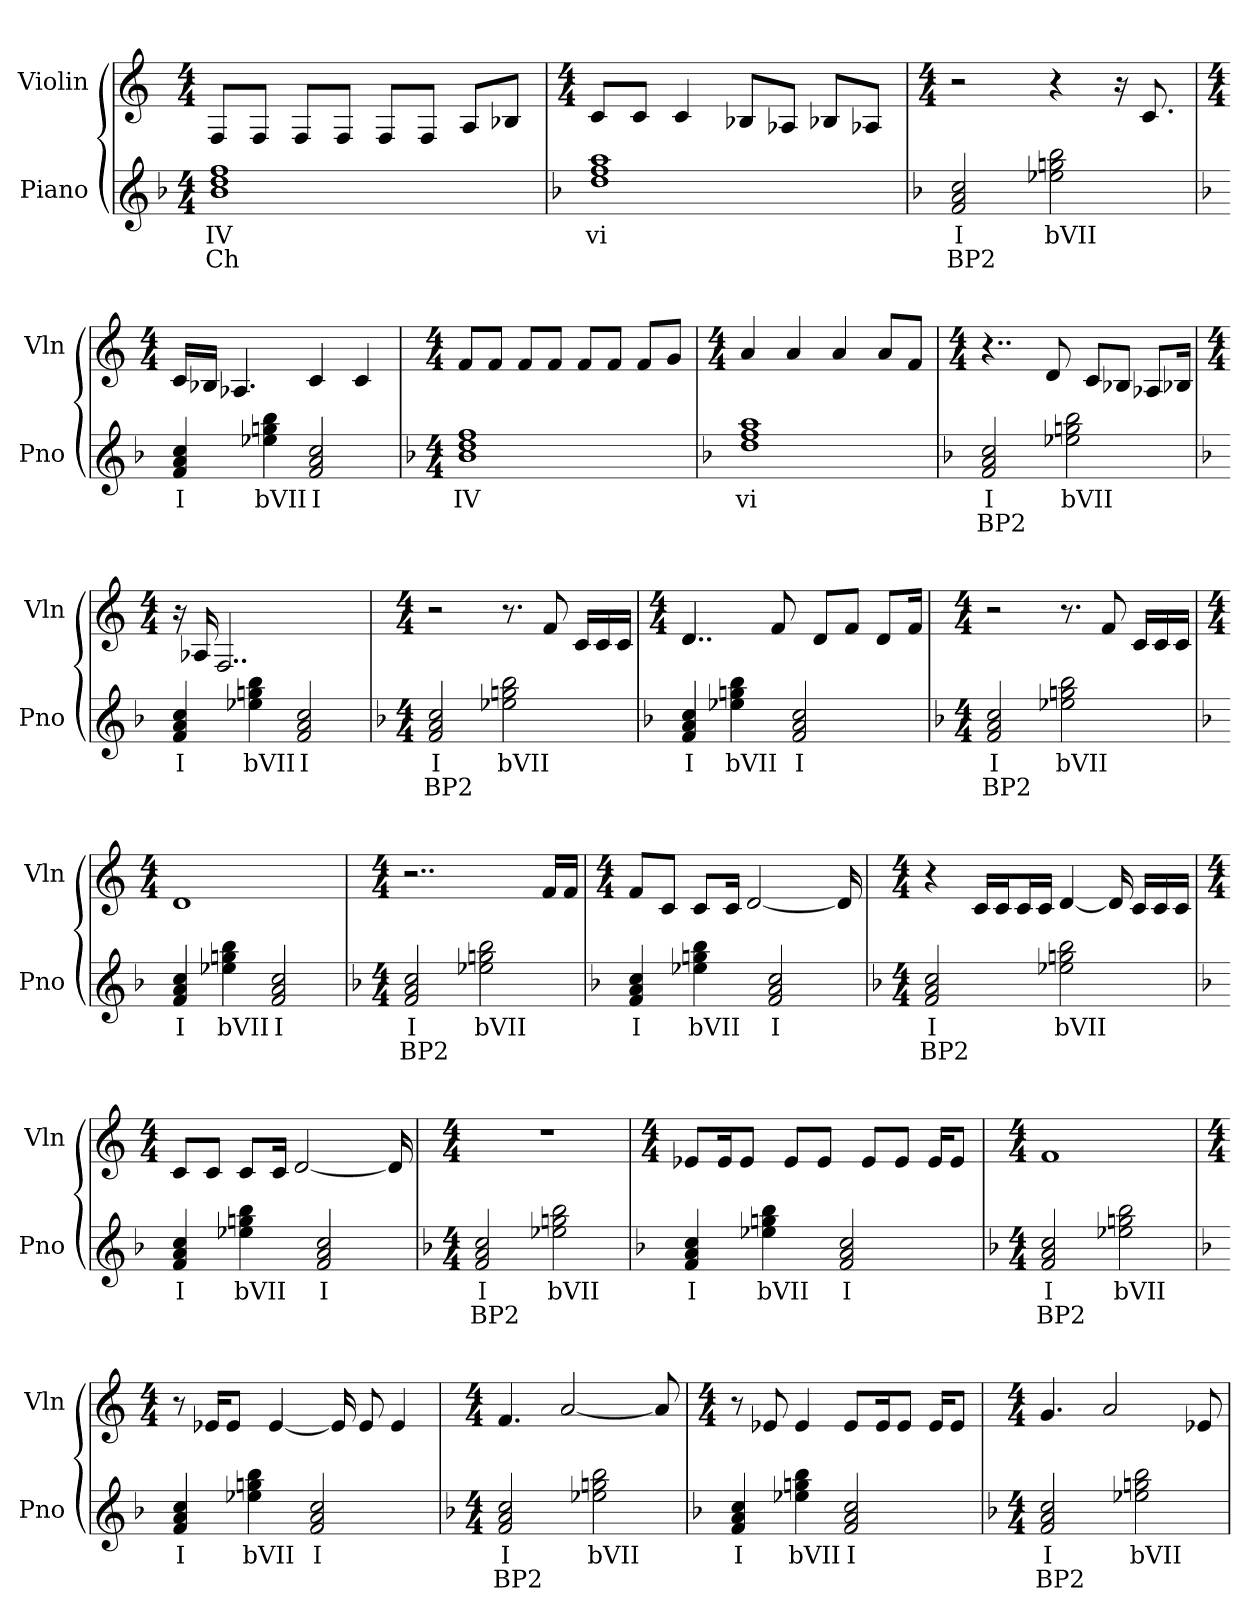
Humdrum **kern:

**kern	**text	**text	**kern
*part2	*part2	*part2	*part1
*staff2	*staff2	*staff2	*staff1
*I"Piano	*	*	*I"Violin
*I'Pno	*	*	*I'Vln
*k[b-]	*	*	*
*F:	*	*	*
*M4/4	*	*	*M4/4
=	=	=	=
1b- 1dd 1ff	IV	Ch	8FL
.	.	.	8FJ
.	.	.	8FL
.	.	.	8FJ
.	.	.	8FL
.	.	.	8FJ
.	.	.	8AL
.	.	.	8B-XJ
=	=	=	=
*k[b-]	*	*	*
*F:	*	*	*
*	*	*	*M4/4
1dd 1ff 1aa	vi	.	8cL
.	.	.	8cJ
.	.	.	4c
.	.	.	8B-XL
.	.	.	8A-XJ
.	.	.	8B-XL
.	.	.	8A-XJ
=	=	=	=
*k[b-]	*	*	*
*F:	*	*	*
*	*	*	*M4/4
2f 2a 2cc	I	BP2	2r
2ee-X 2ggn 2bb-	bVII	.	4r
.	.	.	16r
.	.	.	8.c
=	=	=	=
*k[b-]	*	*	*
*F:	*	*	*
*	*	*	*M4/4
4f 4a 4cc	I	.	16cLL
.	.	.	16B-XJJ
.	.	.	4.A-X
4ee-X 4ggn 4bb-	bVII	.	.
2f 2a 2cc	I	.	4c
.	.	.	4c
=	=	=	=
*k[b-]	*	*	*
*F:	*	*	*
*M4/4	*	*	*M4/4
1b- 1dd 1ff	IV	.	8fL
.	.	.	8fJ
.	.	.	8fL
.	.	.	8fJ
.	.	.	8fL
.	.	.	8fJ
.	.	.	8fL
.	.	.	8gJ
=	=	=	=
*k[b-]	*	*	*
*F:	*	*	*
*	*	*	*M4/4
1dd 1ff 1aa	vi	.	4a
.	.	.	4a
.	.	.	4a
.	.	.	8aL
.	.	.	8fJ
=	=	=	=
*k[b-]	*	*	*
*F:	*	*	*
*	*	*	*M4/4
2f 2a 2cc	I	BP2	4..r
.	.	.	8d
2ee-X 2ggn 2bb-	bVII	.	.
.	.	.	8cL
.	.	.	8B-XJ
.	.	.	8A-XL
.	.	.	16B-XJk
=	=	=	=
*k[b-]	*	*	*
*F:	*	*	*
*	*	*	*M4/4
4f 4a 4cc	I	.	16r
.	.	.	16A-X
.	.	.	2..F
4ee-X 4ggn 4bb-	bVII	.	.
2f 2a 2cc	I	.	.
=	=	=	=
*k[b-]	*	*	*
*F:	*	*	*
*M4/4	*	*	*M4/4
2f 2a 2cc	I	BP2	2r
2ee-X 2ggn 2bb-	bVII	.	8.r
.	.	.	8f
.	.	.	16cLL
.	.	.	16c
.	.	.	16cJJ
=	=	=	=
*k[b-]	*	*	*
*F:	*	*	*
*	*	*	*M4/4
4f 4a 4cc	I	.	4..d
4ee-X 4ggn 4bb-	bVII	.	.
.	.	.	8f
2f 2a 2cc	I	.	.
.	.	.	8dL
.	.	.	8fJ
.	.	.	8dL
.	.	.	16fJk
=	=	=	=
*k[b-]	*	*	*
*F:	*	*	*
*M4/4	*	*	*M4/4
2f 2a 2cc	I	BP2	2r
2ee-X 2ggn 2bb-	bVII	.	8.r
.	.	.	8f
.	.	.	16cLL
.	.	.	16c
.	.	.	16cJJ
=	=	=	=
*k[b-]	*	*	*
*F:	*	*	*
*	*	*	*M4/4
4f 4a 4cc	I	.	1d
4ee-X 4ggn 4bb-	bVII	.	.
2f 2a 2cc	I	.	.
=	=	=	=
*k[b-]	*	*	*
*F:	*	*	*
*M4/4	*	*	*M4/4
2f 2a 2cc	I	BP2	2..r
2ee-X 2ggn 2bb-	bVII	.	.
.	.	.	16fLL
.	.	.	16fJJ
=	=	=	=
*k[b-]	*	*	*
*F:	*	*	*
*	*	*	*M4/4
4f 4a 4cc	I	.	8fL
.	.	.	8cJ
4ee-X 4ggn 4bb-	bVII	.	8cL
.	.	.	16cJk
.	.	.	[2d
2f 2a 2cc	I	.	.
.	.	.	16d]
=	=	=	=
*k[b-]	*	*	*
*F:	*	*	*
*M4/4	*	*	*M4/4
2f 2a 2cc	I	BP2	4r
.	.	.	16cLL
.	.	.	16cJ
.	.	.	16cL
.	.	.	16cJJ
2ee-X 2ggn 2bb-	bVII	.	[4d
.	.	.	16d]
.	.	.	16cLL
.	.	.	16c
.	.	.	16cJJ
=	=	=	=
*k[b-]	*	*	*
*F:	*	*	*
*	*	*	*M4/4
4f 4a 4cc	I	.	8cL
.	.	.	8cJ
4ee-X 4ggn 4bb-	bVII	.	8cL
.	.	.	16cJk
.	.	.	[2d
2f 2a 2cc	I	.	.
.	.	.	16d]
=	=	=	=
*k[b-]	*	*	*
*F:	*	*	*
*M4/4	*	*	*M4/4
2f 2a 2cc	I	BP2	1r
2ee-X 2ggn 2bb-	bVII	.	.
=	=	=	=
*k[b-]	*	*	*
*F:	*	*	*
*	*	*	*M4/4
4f 4a 4cc	I	.	8e-XL
.	.	.	16e-K
.	.	.	8e-J
4ee-X 4ggn 4bb-	bVII	.	.
.	.	.	8e-L
.	.	.	8e-J
2f 2a 2cc	I	.	.
.	.	.	8e-L
.	.	.	8e-J
.	.	.	16e-KL
.	.	.	8e-J
=	=	=	=
*k[b-]	*	*	*
*F:	*	*	*
*M4/4	*	*	*M4/4
2f 2a 2cc	I	BP2	1f
2ee-X 2ggn 2bb-	bVII	.	.
=	=	=	=
*k[b-]	*	*	*
*F:	*	*	*
*	*	*	*M4/4
4f 4a 4cc	I	.	8r
.	.	.	16e-XKL
.	.	.	8e-J
4ee-X 4ggn 4bb-	bVII	.	.
.	.	.	[4e-
2f 2a 2cc	I	.	.
.	.	.	16e-]
.	.	.	8e-
.	.	.	4e-
=	=	=	=
*k[b-]	*	*	*
*F:	*	*	*
*M4/4	*	*	*M4/4
2f 2a 2cc	I	BP2	4.f
.	.	.	[2a
2ee-X 2ggn 2bb-	bVII	.	.
.	.	.	8a]
=	=	=	=
*k[b-]	*	*	*
*F:	*	*	*
*	*	*	*M4/4
4f 4a 4cc	I	.	8r
.	.	.	8e-X
4ee-X 4ggn 4bb-	bVII	.	4e-
2f 2a 2cc	I	.	8e-L
.	.	.	16e-K
.	.	.	8e-J
.	.	.	16e-KL
.	.	.	8e-J
=	=	=	=
*k[b-]	*	*	*
*F:	*	*	*
*M4/4	*	*	*M4/4
2f 2a 2cc	I	BP2	4.g
.	.	.	2a
2ee-X 2ggn 2bb-	bVII	.	.
.	.	.	8e-X
=	=	=	=
*-	*-	*-	*-
